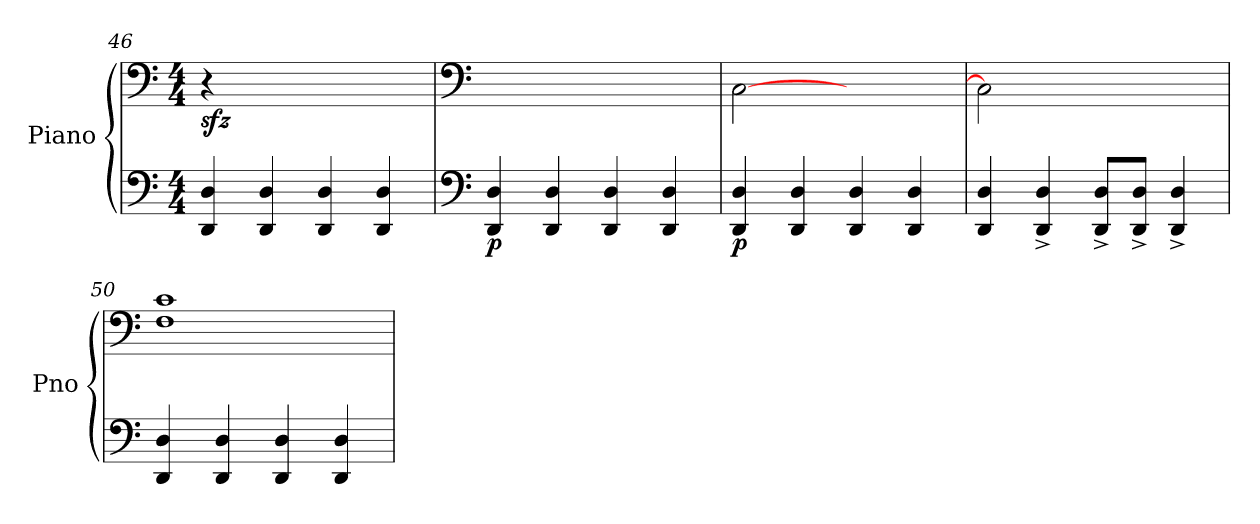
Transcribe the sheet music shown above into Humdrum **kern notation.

**kern	**kern	**dynam
*part1	*part1	*part1
*staff2	*staff1	*staff1/2
*I"Piano	*	*
*I'Pno	*	*
*clefF4	*clefF4	*
*k[]	*k[]	*
*C:	*C:	*
*M4/4	*M4/4	*
=46	=46	=46
*^	*	*
!	!	!	!LO:DY:b
4ryy	4DD/ 4D/	4r	sfz
4DD/ 4D/	2.ryy	2.ryy	.
4DD/ 4D/	.	.	.
4DD/ 4D/	.	.	.
!!LO:PB:g=z
=47	=47	=47	=47
*clefF4	*	*clefF4	*
!	!	!	!LO:DY:b=2
4DD/ 4D/	1ryy	1ryy	p
4DD/ 4D/	.	.	.
4DD/ 4D/	.	.	.
4DD/ 4D/	.	.	.
=48	=48	=48	=48
!	!	!	!LO:DY:b=2
2ryy	4DD/ 4D/	([2C\	p
.	4DD/ 4D/	.	.
4DD/ 4D/	2ryy	2ryy	.
4DD/ 4D/	.	.	.
=49	=49	=49	=49
2ryy	4DD/ 4D/	2C\]	.
.	4DD/^ 4D/^	.	.
8DD/^ 8D/^L	2ryy	2ryy	.
8DD/^ 8D/^J	.	.	.
4DD/^ 4D/^	.	.	.
*v	*v	*	*
=50	=50	=50
*	*^	*
4DD/ 4D/	1c	1F	.
4DD/ 4D/	.	.	.
4DD/ 4D/	.	.	.
4DD/ 4D/	.	.	.
*	*v	*v	*
=	=	=
*-	*-	*-
